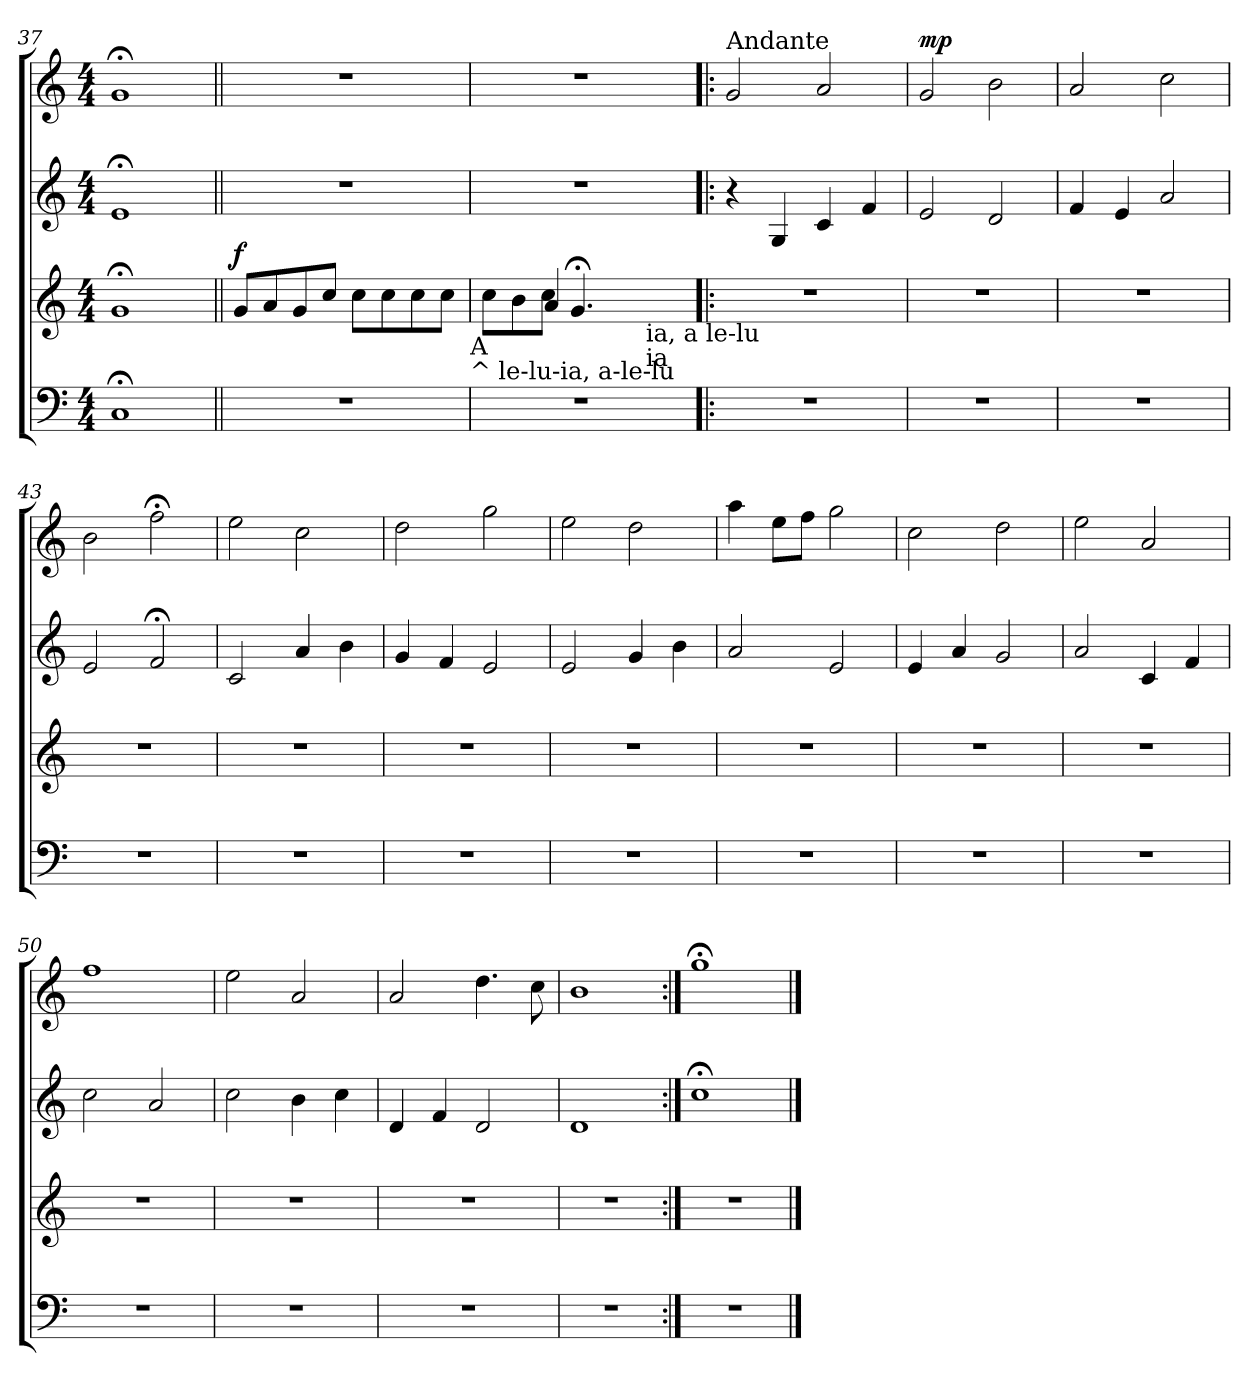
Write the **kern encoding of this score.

**kern	**kern	**dynam	**kern	**kern	**dynam
*part4	*part3	*part3	*part2	*part1	*part1
*staff4	*staff3	*staff3	*staff2	*staff1	*staff1
*clefF4	*clefG2	*	*clefG2	*clefG2	*
*k[]	*k[]	*	*k[]	*k[]	*
*C:	*C:	*	*C:	*C:	*
*M4/4	*M4/4	*	*M4/4	*M4/4	*
=37	=37	=37	=37	=37	=37
1C;	1g;	.	1e;	1g;	.
=38||	=38||	=38||	=38||	=38||	=38||
!	!	!LO:DY:a	!	!	!
1r	8g/L	f	1r	1r	.
.	8a/	.	.	.	.
.	8g/	.	.	.	.
.	8cc/J	.	.	.	.
.	8cc\L	.	.	.	.
.	8cc\	.	.	.	.
.	8cc\	.	.	.	.
.	8cc\J	.	.	.	.
!	!LO:TX:b:t=A	!	!	!	!
!	!LO:TX:b:t=^ le-lu-ia, a-le-lu	!	!	!	!
=39	=39	=39	=39	=39	=39
!LO:N:vis=1	!	!	!LO:N:vis=1	!LO:N:vis=1	!
*	*^	*	*	*	*
1r	8cc\L	4ryy	.	1r	1r	.
.	8b\	.	.	.	.	.
.	8cc\J	4a/	.	.	.	.
.	4.g;</	.	.	.	.	.
.	.	4ryy	.	.	.	.
!	!LO:TX:b:t=ia, a le-lu	!	!	!	!	!
!	!LO:TX:b:t=ia	!	!	!	!	!
.	4ryy	4ryy	.	.	.	.
!!LO:PB:g=z
=40!|:	=40!|:	=40!|:	=40!|:	=40!|:	=40!|:	=40!|:
!	!	!	!	!	!LO:TX:a:t=Andante	!
!	!	!	!	!	!	!LO:DY:a
!	!	!	!	!	!	!LO:DY:n=1:b
*	*v	*v	*	*	*	*
1r	1r	.	4r	2g/	mf mf
.	.	.	4G/	.	.
.	.	.	4c/	2a/	.
.	.	.	4f/	.	.
=41	=41	=41	=41	=41	=41
!	!	!	!	!	!LO:DY:a
1r	1r	.	2e/	2g/	mp
.	.	.	2d/	2b\	.
=42	=42	=42	=42	=42	=42
1r	1r	.	4f/	2a/	.
.	.	.	4e/	.	.
.	.	.	2a/	2cc\	.
=43	=43	=43	=43	=43	=43
1r	1r	.	2e/	2b\	.
.	.	.	2f;/	2ff;<\	.
=44	=44	=44	=44	=44	=44
1r	1r	.	2c/	2ee\	.
.	.	.	4a/	2cc\	.
.	.	.	4b\	.	.
=45	=45	=45	=45	=45	=45
1r	1r	.	4g/	2dd\	.
.	.	.	4f/	.	.
.	.	.	2e/	2gg\	.
!!LO:LB:g=z
=46	=46	=46	=46	=46	=46
1r	1r	.	2e/	2ee\	.
.	.	.	4g/	2dd\	.
.	.	.	4b\	.	.
=47	=47	=47	=47	=47	=47
1r	1r	.	2a/	4aa\	.
.	.	.	.	8ee\L	.
.	.	.	.	8ff\J	.
.	.	.	2e/	2gg\	.
=48	=48	=48	=48	=48	=48
1r	1r	.	4e/	2cc\	.
.	.	.	4a/	.	.
.	.	.	2g/	2dd\	.
=49	=49	=49	=49	=49	=49
1r	1r	.	2a/	2ee\	.
.	.	.	4c/	2a/	.
.	.	.	4f/	.	.
=50	=50	=50	=50	=50	=50
1r	1r	.	2cc\	1ff	.
.	.	.	2a/	.	.
=51	=51	=51	=51	=51	=51
1r	1r	.	2cc\	2ee\	.
.	.	.	4b\	2a/	.
.	.	.	4cc\	.	.
!!LO:LB:g=z
=52	=52	=52	=52	=52	=52
1r	1r	.	4d/	2a/	.
.	.	.	4f/	.	.
.	.	.	2d/	4.dd\	.
.	.	.	.	8cc\	.
=53	=53	=53	=53	=53	=53
1r	1r	.	1d	1b	.
=54:|!	=54:|!	=54:|!	=54:|!	=54:|!	=54:|!
1r	1r	.	1cc;<	1gg;<	.
==	==	==	==	==	==
*-	*-	*-	*-	*-	*-
